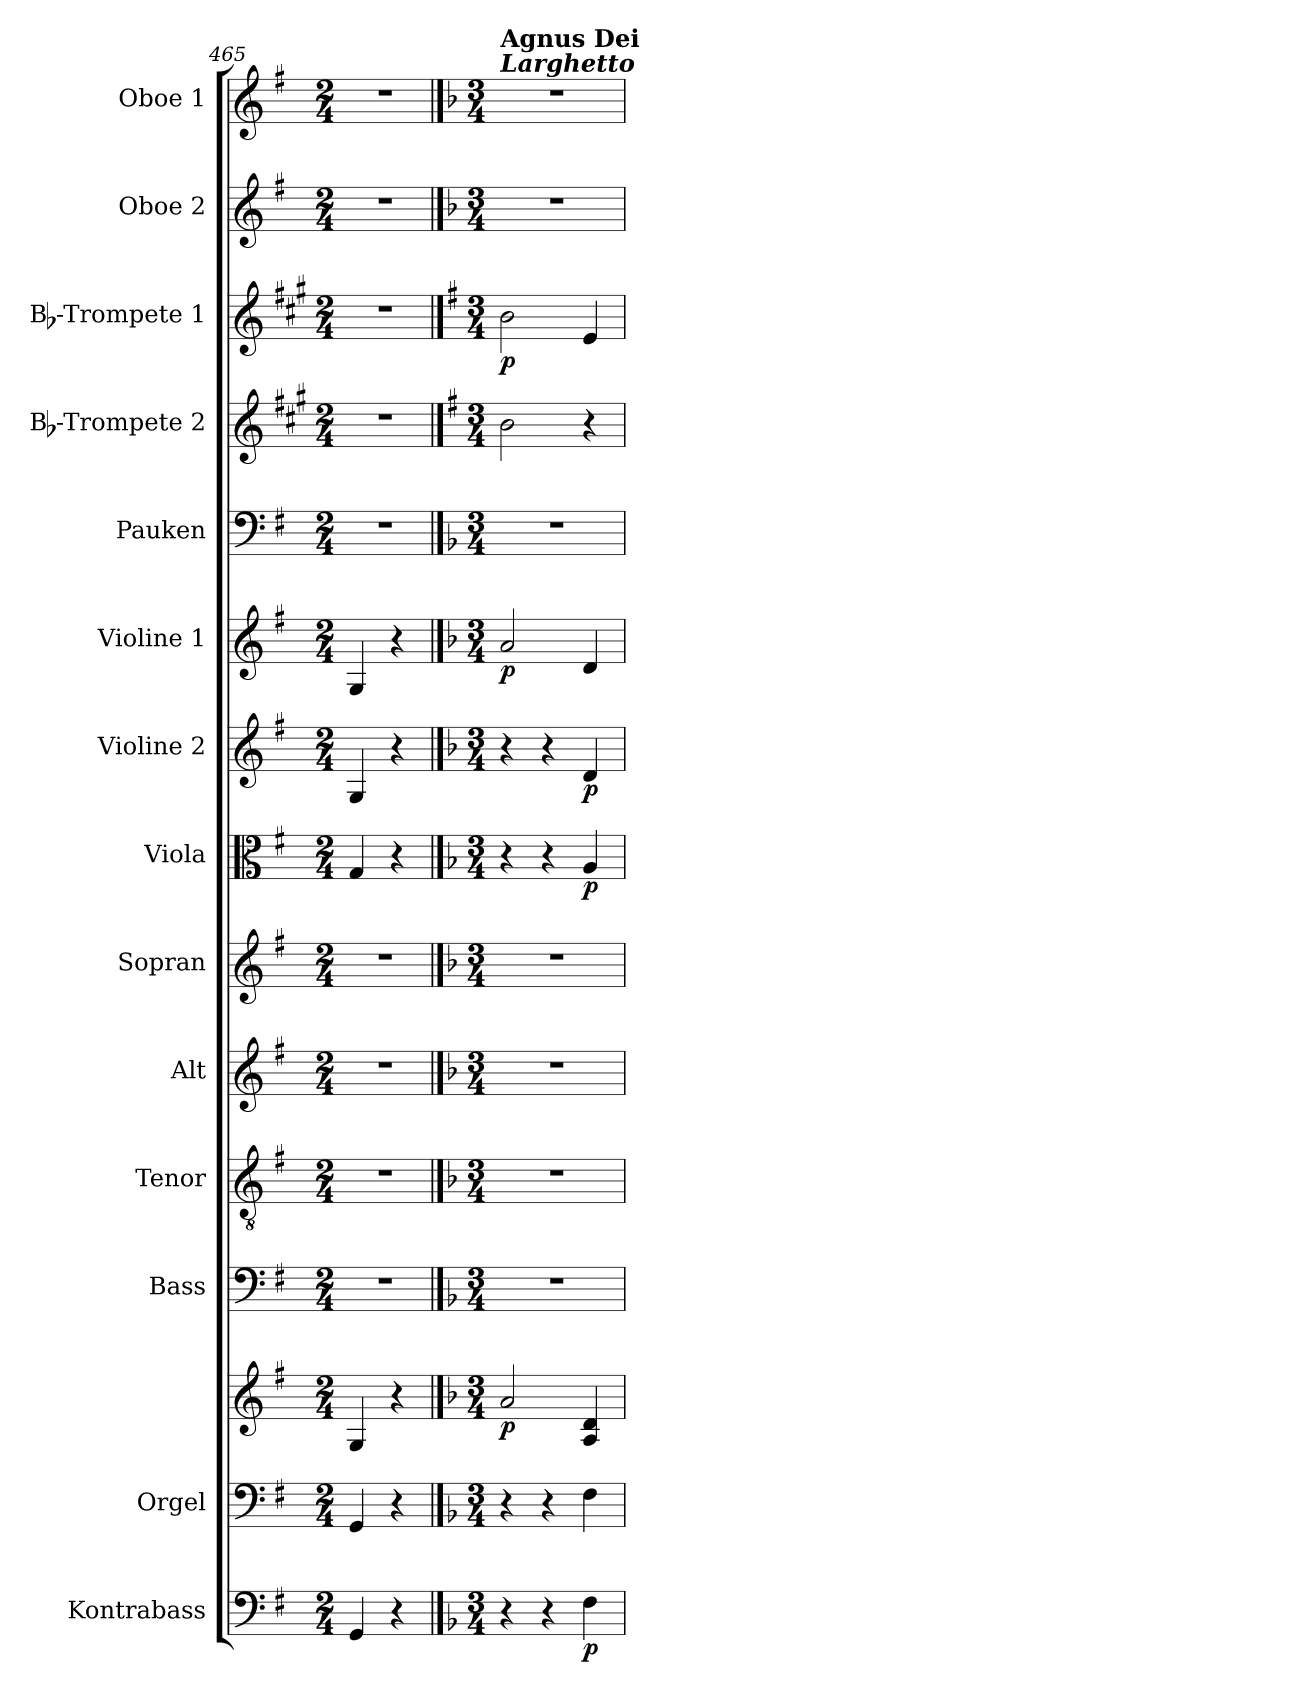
**kern	**dynam	**kern	**kern	**dynam	**kern	**kern	**kern	**kern	**kern	**dynam	**kern	**dynam	**kern	**dynam	**kern	**kern	**kern	**dynam	**kern	**kern
*part14	*part14	*part13	*part13	*part13	*part12	*part11	*part10	*part9	*part8	*part8	*part7	*part7	*part6	*part6	*part5	*part4	*part3	*part3	*part2	*part1
*staff15	*staff15	*staff14	*staff13	*staff13/14	*staff12	*staff11	*staff10	*staff9	*staff8	*staff8	*staff7	*staff7	*staff6	*staff6	*staff5	*staff4	*staff3	*staff3	*staff2	*staff1
*I"Kontrabass	*	*I"Orgel	*	*	*I"Bass	*I"Tenor	*I"Alt	*I"Sopran	*I"Viola	*	*I"Violine 2	*	*I"Violine 1	*	*I"Pauken	*I"Bb-Trompete 2	*I"Bb-Trompete 1	*	*I"Oboe 2	*I"Oboe 1
*I'Kb.	*	*I'Org.	*	*	*I'B.	*I'T.	*I'A.	*I'S.	*I'Vla.	*	*I'Vl. 2	*	*I'Vl. 1	*	*I'Pk.	*I'Bb Trp. 2	*I'Bb Trp. 1	*	*I'Ob. 2	*I'Ob. 1
*clefF4	*	*clefF4	*clefG2	*	*clefF4	*clefGv2	*clefG2	*clefG2	*clefC3	*	*clefG2	*	*clefG2	*	*clefF4	*clefG2	*clefG2	*	*clefG2	*clefG2
*ITrd7c12	*	*	*	*	*	*	*	*	*	*	*	*	*	*	*	*ITrd1c2	*ITrd1c2	*	*	*
*k[f#]	*	*k[f#]	*k[f#]	*	*k[f#]	*k[f#]	*k[f#]	*k[f#]	*k[f#]	*	*k[f#]	*	*k[f#]	*	*k[f#]	*k[f#]	*k[f#]	*	*k[f#]	*k[f#]
*G:	*	*G:	*G:	*	*G:	*G:	*G:	*G:	*G:	*	*G:	*	*G:	*	*G:	*G:	*G:	*	*G:	*G:
*M2/4	*	*M2/4	*M2/4	*	*M2/4	*M2/4	*M2/4	*M2/4	*M2/4	*	*M2/4	*	*M2/4	*	*M2/4	*M2/4	*M2/4	*	*M2/4	*M2/4
=465	=465	=465	=465	=465	=465	=465	=465	=465	=465	=465	=465	=465	=465	=465	=465	=465	=465	=465	=465	=465
4GGG/	.	4GG/	4G/	.	2r	2r	2r	2r	4G/	.	4G/	.	4G/	.	2r	2r	2r	.	2r	2r
4r	.	4r	4r	.	.	.	.	.	4r	.	4r	.	4r	.	.	.	.	.	.	.
!!LO:PB:g=z
==466	==466	==466	==466	==466	==466	==466	==466	==466	==466	==466	==466	==466	==466	==466	==466	==466	==466	==466	==466	==466
*k[b-]	*	*k[b-]	*k[b-]	*	*k[b-]	*k[b-]	*k[b-]	*k[b-]	*k[b-]	*	*k[b-]	*	*k[b-]	*	*k[b-]	*k[b-]	*k[b-]	*	*k[b-]	*k[b-]
*F:	*	*F:	*F:	*	*F:	*F:	*F:	*F:	*F:	*	*F:	*	*F:	*	*F:	*F:	*F:	*	*F:	*F:
*M3/4	*	*M3/4	*M3/4	*	*M3/4	*M3/4	*M3/4	*M3/4	*M3/4	*	*M3/4	*	*M3/4	*	*M3/4	*M3/4	*M3/4	*	*M3/4	*M3/4
!	!	!	!	!	!	!	!	!	!	!	!	!	!	!	!	!	!	!	!	!LO:TX:a:Bi:t=Larghetto
!	!	!	!	!	!	!	!	!	!	!	!	!	!	!	!	!	!	!	!	!LO:TX:a:B:t=Agnus Dei
!	!	!	!	!LO:DY:b	!	!	!	!	!	!	!	!	!	!LO:DY:b	!	!	!	!LO:DY:b	!	!
4r	.	4r	2a/	p	2.r	2.r	2.r	2.r	4r	.	4r	.	2a/	p	2.r	2a\	2a\	p	2.r	2.r
4r	.	4r	.	.	.	.	.	.	4r	.	4r	.	.	.	.	.	.	.	.	.
!	!LO:DY:b	!	!	!	!	!	!	!	!	!LO:DY:b	!	!LO:DY:b	!	!	!	!	!	!	!	!
4FF\	p	4F\	4A/ 4d/	.	.	.	.	.	4A/	p	4d/	p	4d/	.	.	4r	4d/	.	.	.
=	=	=	=	=	=	=	=	=	=	=	=	=	=	=	=	=	=	=	=	=
*-	*-	*-	*-	*-	*-	*-	*-	*-	*-	*-	*-	*-	*-	*-	*-	*-	*-	*-	*-	*-
